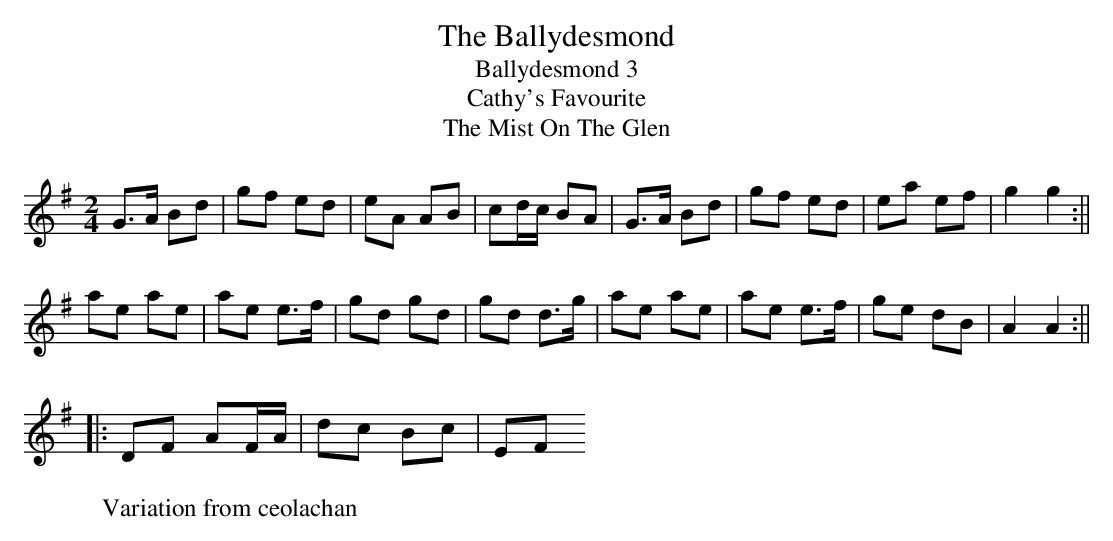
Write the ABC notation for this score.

X:1
T:Ballydesmond, The
T:Ballydesmond 3
T:Cathy's Favourite
T:Mist On The Glen, The
M:2/4
L:1/8
K:Gmaj
G>A Bd|gf ed|eA AB|cd/2c/2 BA|G>A Bd|gf ed|ea  ef|g2  g2  :||
ae  ae|ae  e>f|gd  gd|gd  d>g|ae  ae|ae  e>f|ge  dB|A2 A2  :||
W:Variation from ceolachan
|: DF AF/A/ | dc Bc | EF ~
